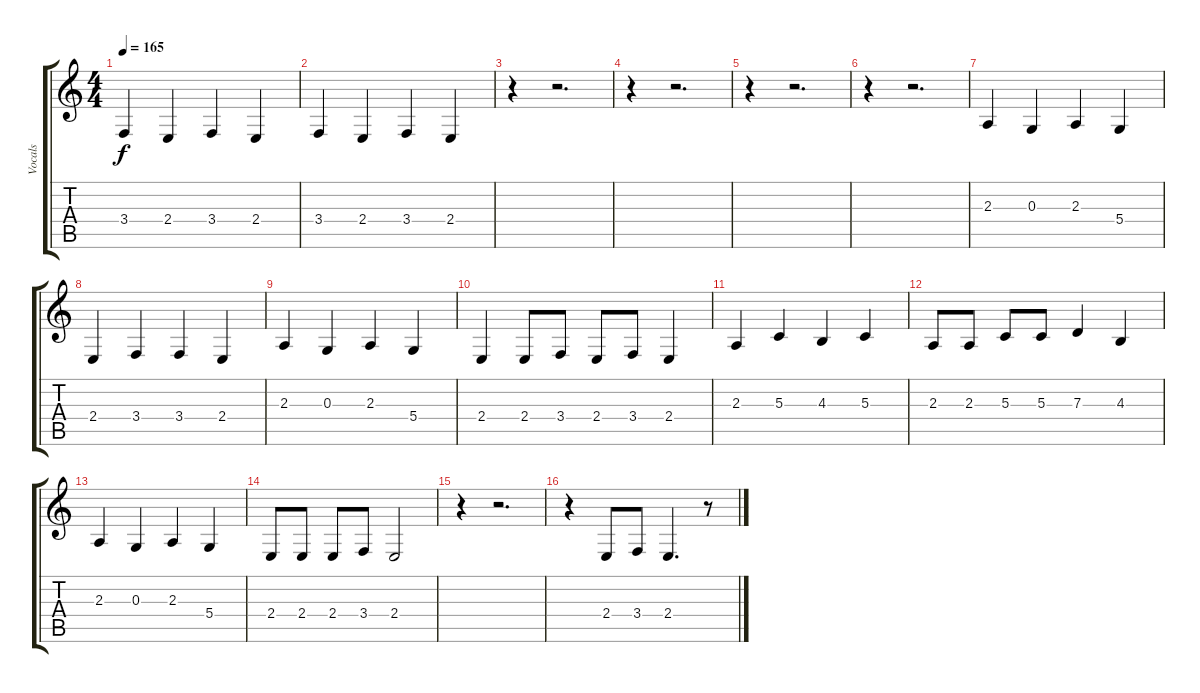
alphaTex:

\track ("Vocals" "Vocals") {instrument clarinet}
\staff {score tabs}
\tuning (E4 B3 G3 D3 A2 E2) {hide}
\ts (4 4)
\tempo 165
\clef g2
\ks c
3.4.4{dy f} 2.4.4 3.4.4 2.4.4 |
3.4.4 2.4.4 3.4.4 2.4.4 |
r.4 r.2{d} |
r.4 r.2{d} |
r.4 r.2{d} |
r.4 r.2{d} |
2.3.4 0.3.4 2.3.4 5.4.4 |
2.4.4 3.4.4 3.4.4 2.4.4 |
2.3.4 0.3.4 2.3.4 5.4.4 |
2.4.4 2.4.8 3.4.8 2.4.8 3.4.8 2.4.4 |
2.3.4 5.3.4 4.3.4 5.3.4 |
2.3.8 2.3.8 5.3.8 5.3.8 7.3.4 4.3.4 |
2.3.4 0.3.4 2.3.4 5.4.4 |
2.4.8 2.4.8 2.4.8 3.4.8 2.4.2 |
r.4 r.2{d} |
r.4 2.4.8 3.4.8 2.4.4{d} r.8
